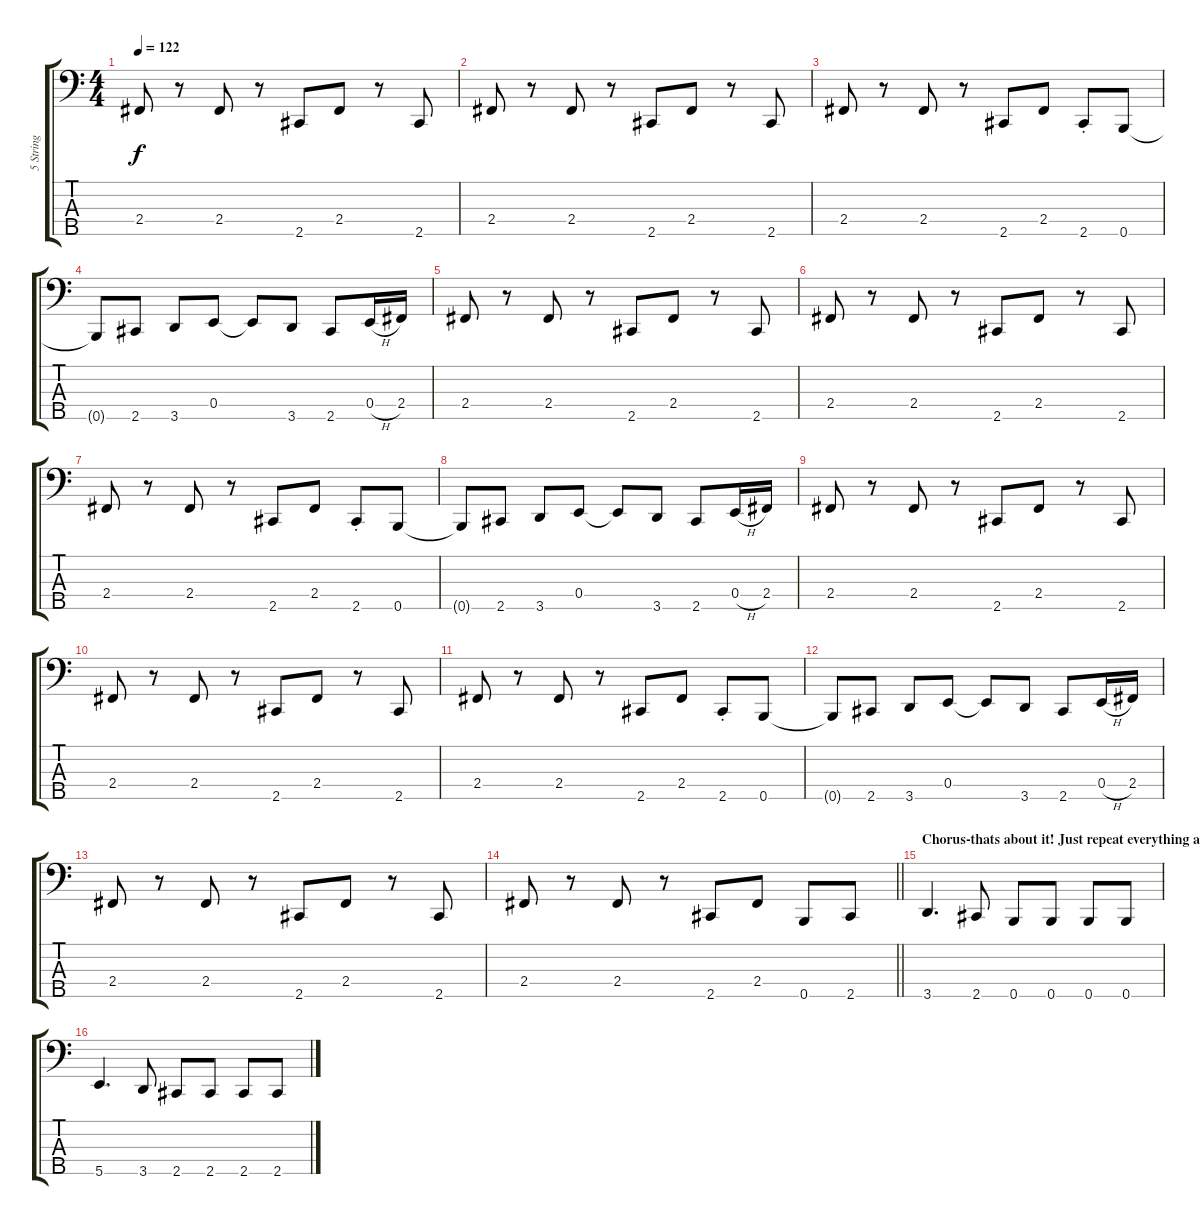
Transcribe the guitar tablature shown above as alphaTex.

\track ("5 String" "5 String") {instrument synthbass1}
\staff {score tabs}
\tuning (G2 D2 A1 E1 B0) {hide}
\ts (4 4)
\tempo 122
\clef f4
\ks c
2.4.8{dy f} r.8 2.4.8 r.8 2.5.8 2.4.8 r.8 2.5.8 |
2.4.8 r.8 2.4.8 r.8 2.5.8 2.4.8 r.8 2.5.8 |
2.4.8 r.8 2.4.8 r.8 2.5.8 2.4.8 2.5{st}.8 0.5.8 |
0.5{t}.8 2.5.8 3.5.8 0.4.8 0.4{t}.8 3.5.8 2.5.8 0.4{h}.16 2.4.16 |
2.4.8 r.8 2.4.8 r.8 2.5.8 2.4.8 r.8 2.5.8 |
2.4.8 r.8 2.4.8 r.8 2.5.8 2.4.8 r.8 2.5.8 |
2.4.8 r.8 2.4.8 r.8 2.5.8 2.4.8 2.5{st}.8 0.5.8 |
0.5{t}.8 2.5.8 3.5.8 0.4.8 0.4{t}.8 3.5.8 2.5.8 0.4{h}.16 2.4.16 |
2.4.8 r.8 2.4.8 r.8 2.5.8 2.4.8 r.8 2.5.8 |
2.4.8 r.8 2.4.8 r.8 2.5.8 2.4.8 r.8 2.5.8 |
2.4.8 r.8 2.4.8 r.8 2.5.8 2.4.8 2.5{st}.8 0.5.8 |
0.5{t}.8 2.5.8 3.5.8 0.4.8 0.4{t}.8 3.5.8 2.5.8 0.4{h}.16 2.4.16 |
2.4.8 r.8 2.4.8 r.8 2.5.8 2.4.8 r.8 2.5.8 |
\barLineRight lightlight
2.4.8 r.8 2.4.8 r.8 2.5.8 2.4.8 0.5.8 2.5.8 |
\section ("" "Chorus-thats about it! Just repeat everything again!")
3.5.4{d} 2.5.8 0.5.8 0.5.8 0.5.8 0.5.8 |
5.5.4{d} 3.5.8 2.5.8 2.5.8 2.5.8 2.5.8
